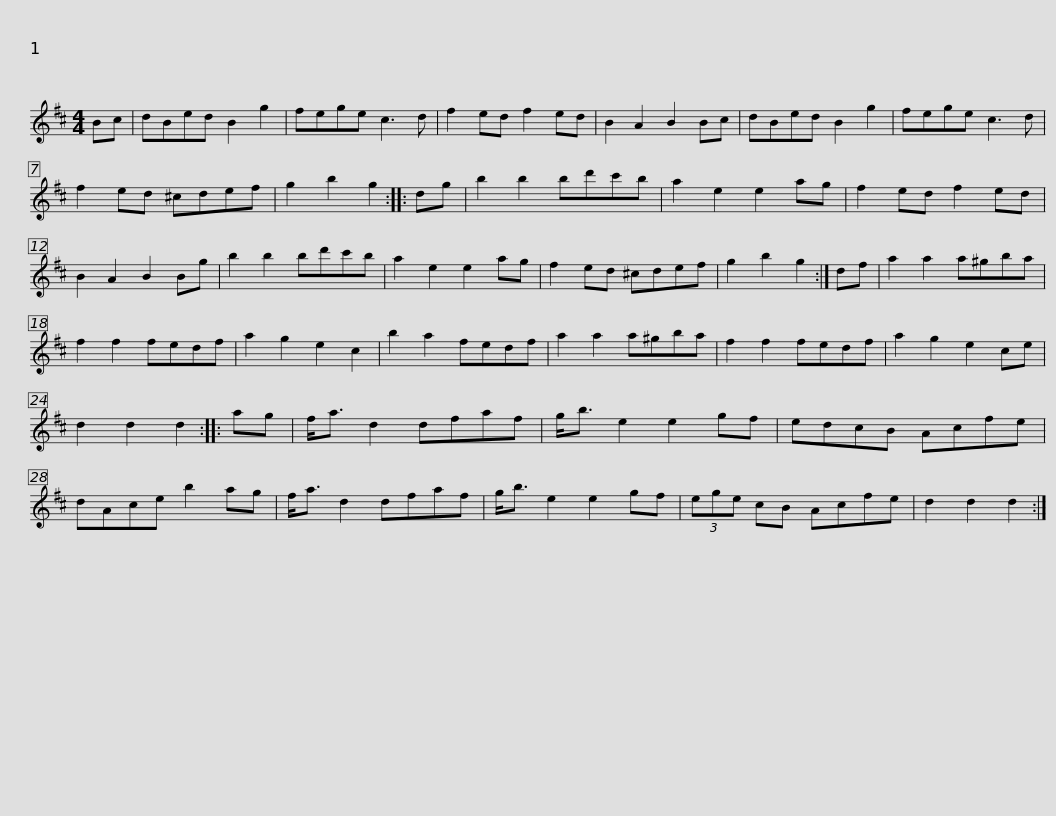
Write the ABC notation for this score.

X:1
L:1/8
M:4/4
I:linebreak $
K:D
V:1 treble
V:1
 Bc | dBed B2 g2 | fege c3 d | f2 ed f2 ed | B2 A2 B2 Bc | %5
 dBed B2 g2 | fege c3 d |$ f2 ed ^cdef | g2 b2 g2 :: dg | %10
 b2 b2 bd'c'b | a2 e2 e2 ag | f2 ed f2 ed | B2 A2 B2 Bg |$ b2 b2 bd'c'b | %15
 a2 e2 e2 ag | f2 ed ^cdef | g2 b2 g2 :| df | a2 a2 a^gba | %20
 f2 f2 fedf |$ a2 g2 e2 c2 | b2 a2 fedf | a2 a2 a^gba | f2 f2 fedf | %25
 a2 g2 e2 ce | d2 d2 d2 :: ag |$ f<a d2 dfaf | g<b e2 e2 gf | %30
 edcB Acfe | dAce b2 ag | f<a d2 dfaf | g<b e2 e2 gf |$ (3ege cB Acfe | %35
 d2 d2 d2 :| %36
